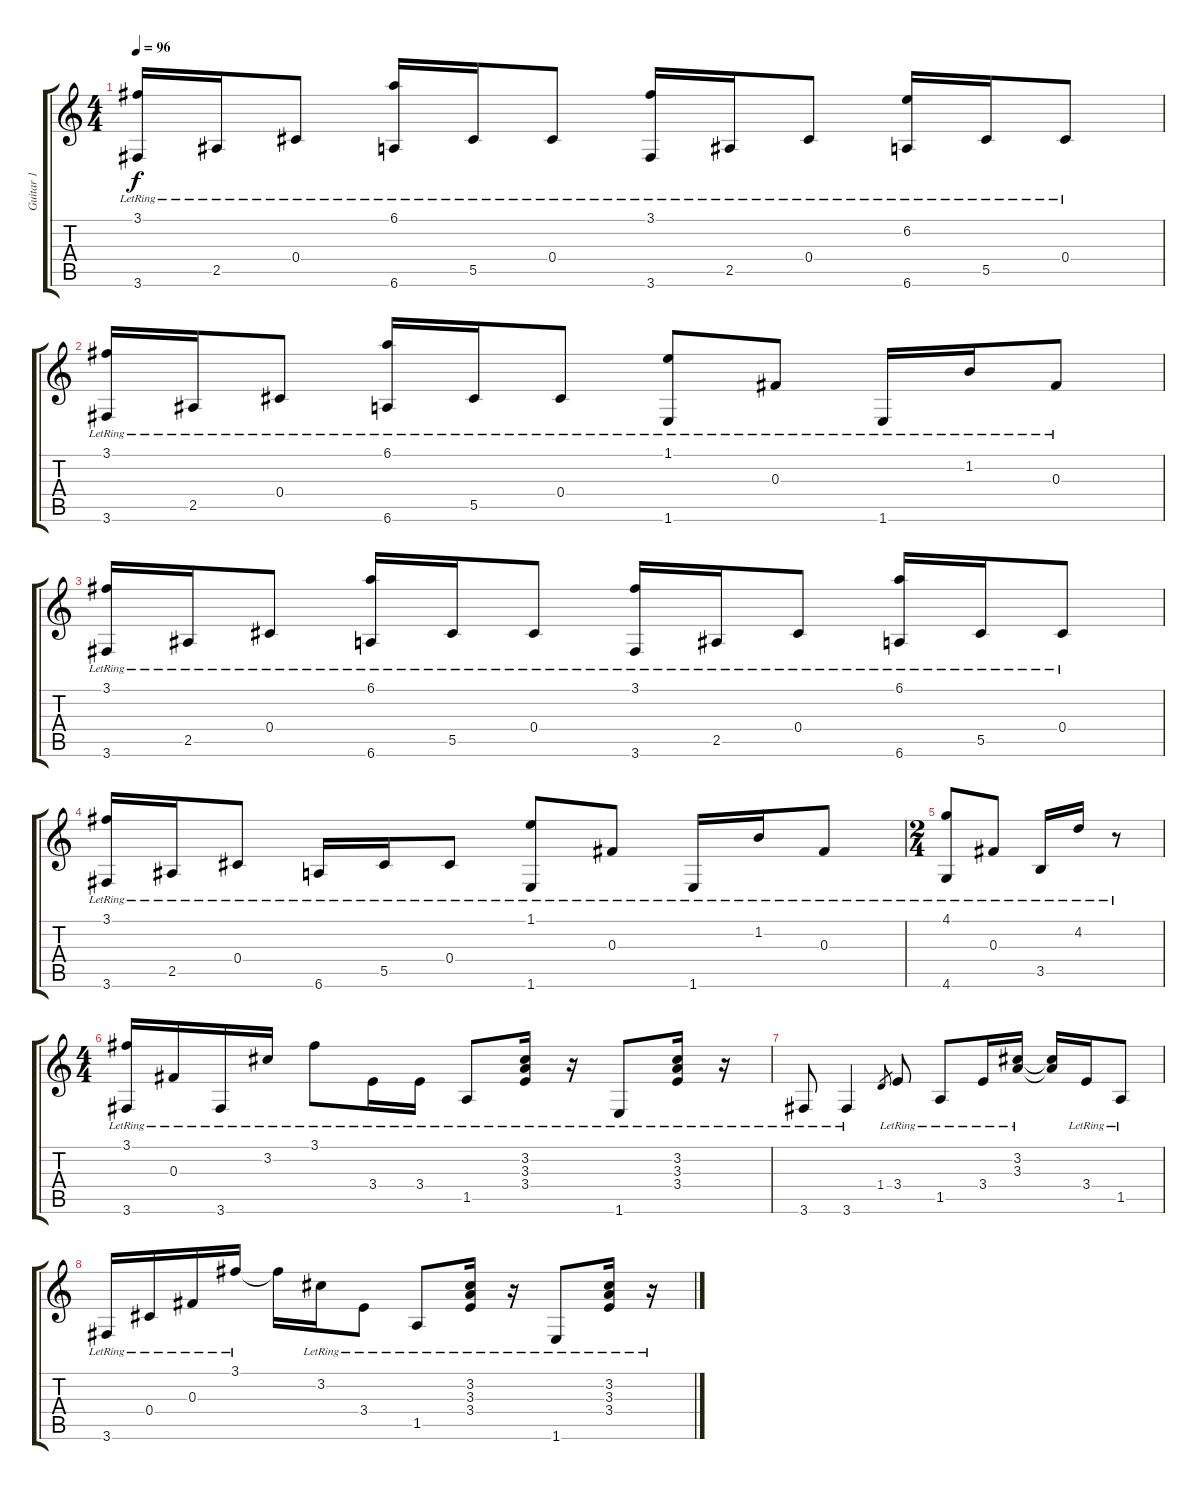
\track ("Guitar 1" "Guitar 1") {instrument acousticguitarsteel}
\staff {score tabs}
\tuning (Eb4 Bb3 Gb3 Db3 Ab2 Eb2) {hide}
\ts (4 4)
\tempo 96
\clef g2
\ks c
(3.1{lr} 3.6{lr}).16{dy f} 2.5{lr}.16 0.4{lr}.8 (6.1{lr} 6.6{lr}).16 5.5{lr}.16 0.4{lr}.8 (3.1{lr} 3.6{lr}).16 2.5{lr}.16 0.4{lr}.8 (6.2{lr} 6.6{lr}).16 5.5{lr}.16 0.4{lr}.8 |
(3.1{lr} 3.6{lr}).16 2.5{lr}.16 0.4{lr}.8 (6.1{lr} 6.6{lr}).16 5.5{lr}.16 0.4{lr}.8 (1.1{lr} 1.6{lr}).8 0.3{lr}.8 1.6{lr}.16 1.2{lr}.16 0.3{lr}.8 |
(3.1{lr} 3.6{lr}).16 2.5{lr}.16 0.4{lr}.8 (6.1{lr} 6.6{lr}).16 5.5{lr}.16 0.4{lr}.8 (3.1{lr} 3.6{lr}).16 2.5{lr}.16 0.4{lr}.8 (6.1{lr} 6.6{lr}).16 5.5{lr}.16 0.4{lr}.8 |
(3.1{lr} 3.6{lr}).16 2.5{lr}.16 0.4{lr}.8 6.6{lr}.16 5.5{lr}.16 0.4{lr}.8 (1.1{lr} 1.6{lr}).8 0.3{lr}.8 1.6{lr}.16 1.2{lr}.16 0.3{lr}.8 |
\ts (2 4)
(4.1{lr} 4.6{lr}).8 0.3{lr}.8 3.5{lr}.16 4.2{lr}.16 r.8 |
\ts (4 4)
(3.1{lr} 3.6{lr}).16 0.3{lr}.16 3.6{lr}.16 3.2{lr}.16 3.1{lr}.8 3.4{lr}.16 3.4{lr}.16 1.5{lr}.8 (3.2{lr} 3.3{lr} 3.4{lr}).16 r.16 1.6{lr}.8 (3.2{lr} 3.3{lr} 3.4{lr}).16 r.16 |
3.6{lr}.8 3.6{lr}.4 1.4.8{gr} 3.4{lr}.8 1.5{lr}.8 3.4{lr}.16 (3.2{lr} 3.3{lr}).16 (3.2{t} 3.3{t}).16 3.4{lr}.16 1.5{lr}.8 |
3.6{lr}.16 0.4{lr}.16 0.3{lr}.16 3.1{lr}.16 3.1{t}.16 3.2{lr}.16 3.4{lr}.8 1.5{lr}.8 (3.2{lr} 3.3{lr} 3.4{lr}).16 r.16 1.6{lr}.8 (3.2{lr} 3.3{lr} 3.4{lr}).16 r.16
